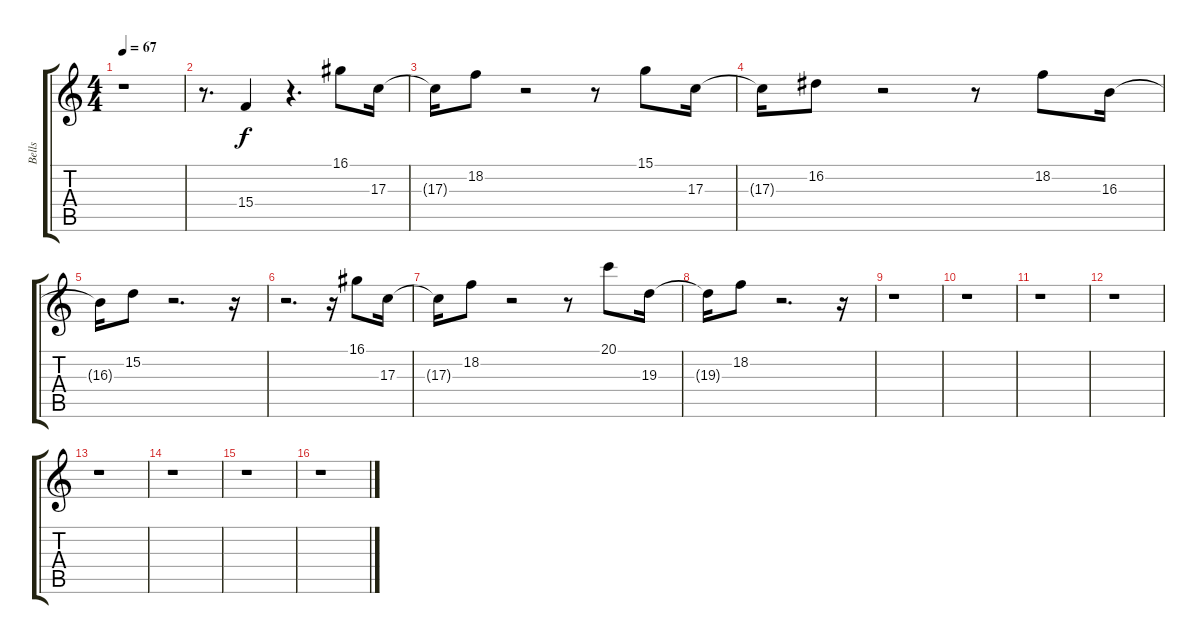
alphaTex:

\track ("Bells" "Bells") {instrument vibraphone}
\staff {score tabs}
\tuning (E4 B3 G3 D3 A2 E2) {hide}
\ts (4 4)
\tempo 67
\clef g2
\ks c
r.1{dy f} |
r.8{d} 15.4.4 r.4{d} 16.1.8 17.3.16 |
17.3{t}.16 18.2.8 r.2 r.8 15.1.8 17.3.16 |
17.3{t}.16 16.2.8 r.2 r.8 18.2.8 16.3.16 |
16.3{t}.16 15.2.8 r.2{d} r.16 |
r.2{d} r.16 16.1.8 17.3.16 |
17.3{t}.16 18.2.8 r.2 r.8 20.1.8 19.3.16 |
19.3{t}.16 18.2.8 r.2{d} r.16 |
r.1 |
r.1 |
r.1 |
r.1 |
r.1 |
r.1 |
r.1 |
r.1
